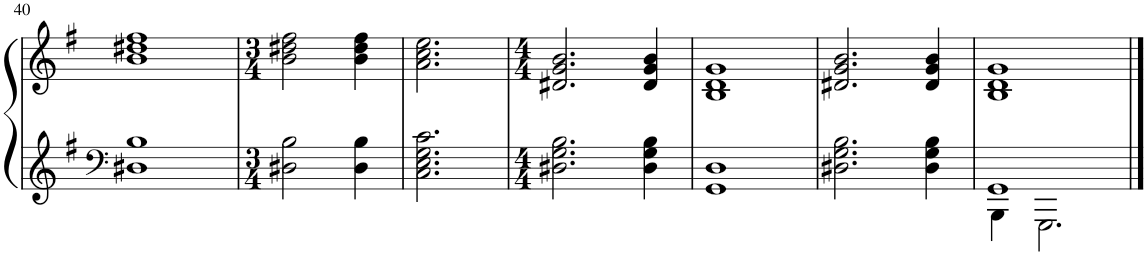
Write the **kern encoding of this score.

**kern	**kern
*part1	*part1
*staff2	*staff1
*I"Piano	*
*I'Pno.	*
!!LO:PB:g=z
*clefF4	*clefG2
*k[f#]	*k[f#]
*M4/4	*M4/4
=40	=40
1D#X 1B	1b 1dd#X 1ff#
=41	=41
*M3/4	*M3/4
2D#X\ 2B\	2b\ 2dd#X\ 2ff#\
4D#\ 4B\	4b\ 4dd#\ 4ff#\
=42	=42
2.C\ 2.E\ 2.G\ 2.c\	2.a\ 2.cc\ 2.ee\
=43	=43
*M4/4	*M4/4
2.D#X\ 2.G\ 2.B\	2.d#X/ 2.g/ 2.b/
4D#\ 4G\ 4B\	4d#/ 4g/ 4b/
=44	=44
1GG 1D	1B 1d 1g
=45	=45
2.D#X\ 2.G\ 2.B\	2.d#X/ 2.g/ 2.b/
4D#\ 4G\ 4B\	4d#/ 4g/ 4b/
=46	=46
*^	*
1GG	4BBB\	1B 1d 1g
.	2.GGG\	.
*v	*v	*
==	==
*-	*-
